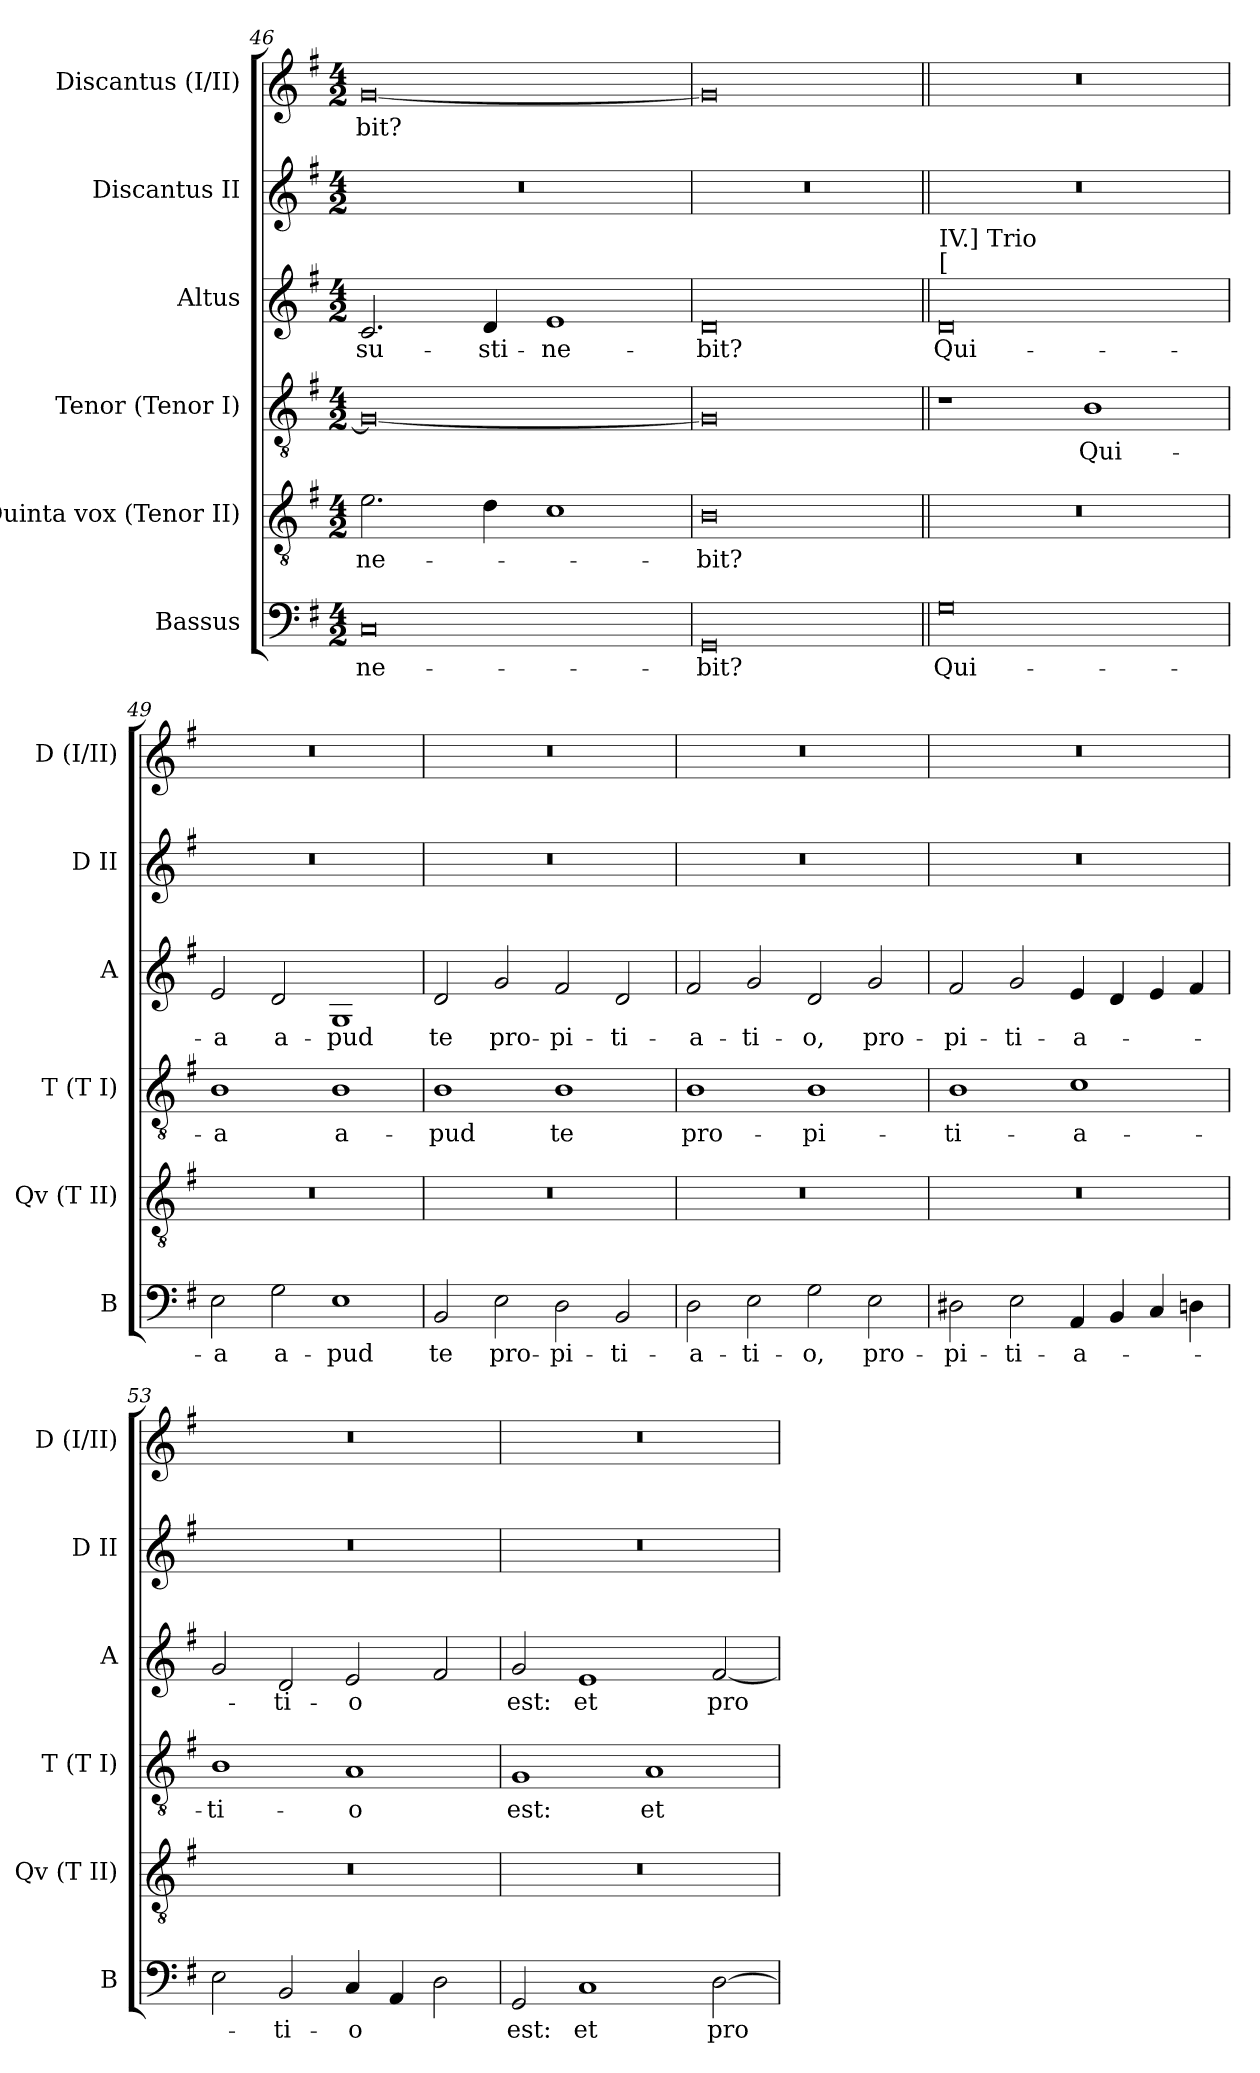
**kern	**text	**kern	**text	**kern	**text	**kern	**text	**kern	**kern	**text
*part6	*part6	*part5	*part5	*part4	*part4	*part3	*part3	*part2	*part1	*part1
*staff6	*staff6	*staff5	*staff5	*staff4	*staff4	*staff3	*staff3	*staff2	*staff1	*staff1
*I"Bassus	*	*I"Quinta vox (Tenor II)	*	*I"Tenor (Tenor I)	*	*I"Altus	*	*I"Discantus II	*I"Discantus (I/II)	*
*I'B	*	*I'Qv (T II)	*	*I'T (T I)	*	*I'A	*	*I'D II	*I'D  (I/II)	*
*clefF4	*	*clefGv2	*	*clefGv2	*	*clefG2	*	*clefG2	*clefG2	*
*k[f#]	*	*k[f#]	*	*k[f#]	*	*k[f#]	*	*k[f#]	*k[f#]	*
*G:	*	*G:	*	*G:	*	*G:	*	*G:	*G:	*
*M4/2	*	*M4/2	*	*M4/2	*	*M4/2	*	*M4/2	*M4/2	*
=46	=46	=46	=46	=46	=46	=46	=46	=46	=46	=46
0C	-ne-	2.e\	-ne-	0G_	.	2.c/	su-	0r	[0g	-bit?
.	.	4d\	.	.	.	4d/	-sti-	.	.	.
.	.	1c	.	.	.	1e	-ne-	.	.	.
=47	=47	=47	=47	=47	=47	=47	=47	=47	=47	=47
0GG	-bit?	0B	-bit?	0G]	.	0d	-bit?	0r	0g]	.
!!LO:LB:g=z
=48||	=48||	=48||	=48||	=48||	=48||	=48||	=48||	=48||	=48||	=48||
!	!	!	!	!	!	!LO:TX:a:t=[	!	!	!	!
!	!	!	!	!	!	!LO:TX:a:t=IV.] Trio	!	!	!	!
0G	Qui-	0r	.	1r	.	0d	Qui-	0r	0r	.
.	.	.	.	1B	Qui-	.	.	.	.	.
=49	=49	=49	=49	=49	=49	=49	=49	=49	=49	=49
2E\	-a	0r	.	1B	-a	2e/	-a	0r	0r	.
2G\	a-	.	.	.	.	2d/	a-	.	.	.
1E	-pud	.	.	1B	a-	1G	-pud	.	.	.
=50	=50	=50	=50	=50	=50	=50	=50	=50	=50	=50
2BB/	te	0r	.	1B	-pud	2d/	te	0r	0r	.
2E\	pro-	.	.	.	.	2g/	pro-	.	.	.
2D\	-pi-	.	.	1B	te	2f#/	-pi-	.	.	.
2BB/	-ti-	.	.	.	.	2d/	-ti-	.	.	.
=51	=51	=51	=51	=51	=51	=51	=51	=51	=51	=51
2D\	-a-	0r	.	1B	pro-	2f#/	-a-	0r	0r	.
2E\	-ti-	.	.	.	.	2g/	-ti-	.	.	.
2G\	-o,	.	.	1B	-pi-	2d/	-o,	.	.	.
2E\	pro-	.	.	.	.	2g/	pro-	.	.	.
=52	=52	=52	=52	=52	=52	=52	=52	=52	=52	=52
2D#X\	-pi-	0r	.	1B	-ti-	2f#/	-pi-	0r	0r	.
2E\	-ti-	.	.	.	.	2g/	-ti-	.	.	.
4AA/	-a-	.	.	1c	-a-	4e/	-a-	.	.	.
4BB/	.	.	.	.	.	4d/	.	.	.	.
4C/	.	.	.	.	.	4e/	.	.	.	.
4Dn\	.	.	.	.	.	4f#/	.	.	.	.
!!LO:LB:g=z
=53	=53	=53	=53	=53	=53	=53	=53	=53	=53	=53
2E\	.	0r	.	1B	-ti-	2g/	.	0r	0r	.
2BB/	-ti-	.	.	.	.	2d/	-ti-	.	.	.
4C/	-o	.	.	1A	-o	2e/	-o	.	.	.
4AA/	.	.	.	.	.	.	.	.	.	.
2D\	.	.	.	.	.	2f#/	.	.	.	.
=54	=54	=54	=54	=54	=54	=54	=54	=54	=54	=54
2GG/	est:	0r	.	1G	est:	2g/	est:	0r	0r	.
1C	et	.	.	.	.	1e	et	.	.	.
.	.	.	.	1A	et	.	.	.	.	.
[2D\	pro-	.	.	.	.	[2f#/	pro-	.	.	.
=	=	=	=	=	=	=	=	=	=	=
*-	*-	*-	*-	*-	*-	*-	*-	*-	*-	*-
